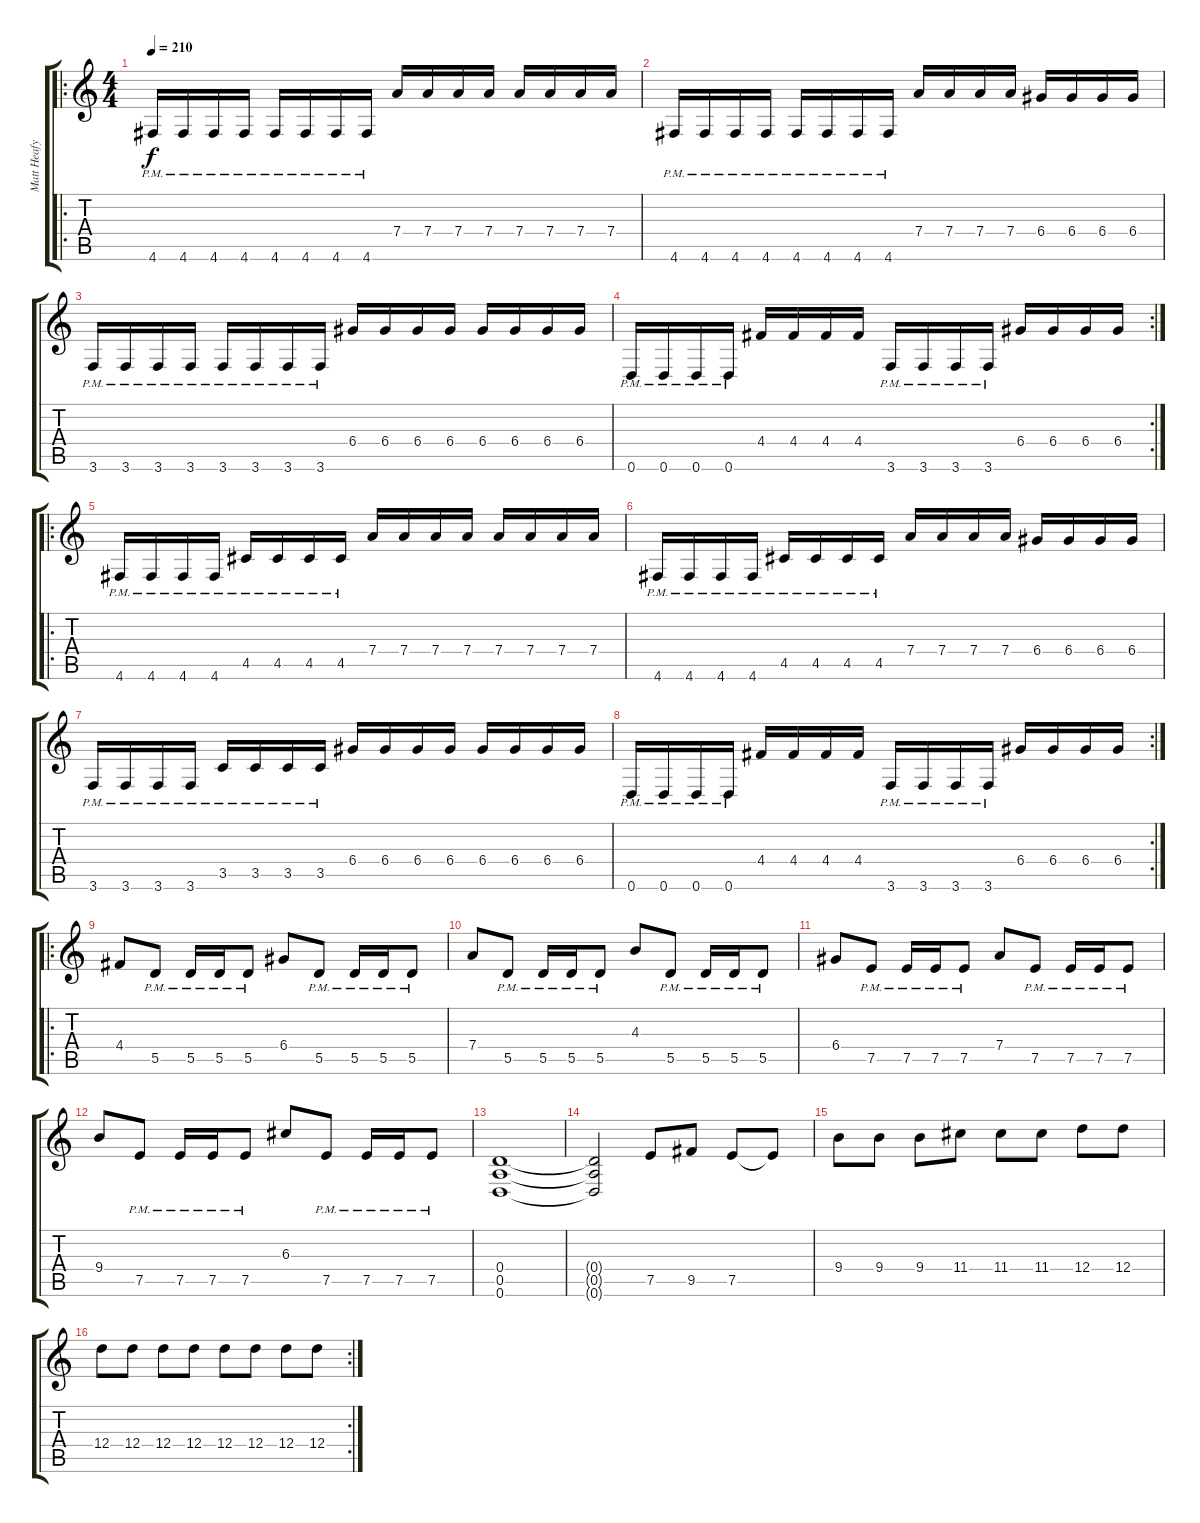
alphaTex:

\track ("Matt Heafy" "Matt Heafy") {instrument distortionguitar}
\staff {score tabs}
\tuning (E4 B3 G3 D3 A2 D2) {hide}
\ro
\ts (4 4)
\tempo 210
\clef g2
\ks c
4.6{pm}.16{dy f} 4.6{pm}.16 4.6{pm}.16 4.6{pm}.16 4.6{pm}.16 4.6{pm}.16 4.6{pm}.16 4.6{pm}.16 7.4.16 7.4.16 7.4.16 7.4.16 7.4.16 7.4.16 7.4.16 7.4.16 |
4.6{pm}.16 4.6{pm}.16 4.6{pm}.16 4.6{pm}.16 4.6{pm}.16 4.6{pm}.16 4.6{pm}.16 4.6{pm}.16 7.4.16 7.4.16 7.4.16 7.4.16 6.4.16 6.4.16 6.4.16 6.4.16 |
3.6{pm}.16 3.6{pm}.16 3.6{pm}.16 3.6{pm}.16 3.6{pm}.16 3.6{pm}.16 3.6{pm}.16 3.6{pm}.16 6.4.16 6.4.16 6.4.16 6.4.16 6.4.16 6.4.16 6.4.16 6.4.16 |
\rc 2
0.6{pm}.16 0.6{pm}.16 0.6{pm}.16 0.6{pm}.16 4.4.16 4.4.16 4.4.16 4.4.16 3.6{pm}.16 3.6{pm}.16 3.6{pm}.16 3.6{pm}.16 6.4.16 6.4.16 6.4.16 6.4.16 |
\ro
4.6{pm}.16 4.6{pm}.16 4.6{pm}.16 4.6{pm}.16 4.5{pm}.16 4.5{pm}.16 4.5{pm}.16 4.5{pm}.16 7.4.16 7.4.16 7.4.16 7.4.16 7.4.16 7.4.16 7.4.16 7.4.16 |
4.6{pm}.16 4.6{pm}.16 4.6{pm}.16 4.6{pm}.16 4.5{pm}.16 4.5{pm}.16 4.5{pm}.16 4.5{pm}.16 7.4.16 7.4.16 7.4.16 7.4.16 6.4.16 6.4.16 6.4.16 6.4.16 |
3.6{pm}.16 3.6{pm}.16 3.6{pm}.16 3.6{pm}.16 3.5{pm}.16 3.5{pm}.16 3.5{pm}.16 3.5{pm}.16 6.4.16 6.4.16 6.4.16 6.4.16 6.4.16 6.4.16 6.4.16 6.4.16 |
\rc 2
0.6{pm}.16 0.6{pm}.16 0.6{pm}.16 0.6{pm}.16 4.4.16 4.4.16 4.4.16 4.4.16 3.6{pm}.16 3.6{pm}.16 3.6{pm}.16 3.6{pm}.16 6.4.16 6.4.16 6.4.16 6.4.16 |
\ro
4.4.8 5.5{pm}.8 5.5{pm}.16 5.5{pm}.16 5.5{pm}.8 6.4.8 5.5{pm}.8 5.5{pm}.16 5.5{pm}.16 5.5{pm}.8 |
7.4.8 5.5{pm}.8 5.5{pm}.16 5.5{pm}.16 5.5{pm}.8 4.3.8 5.5{pm}.8 5.5{pm}.16 5.5{pm}.16 5.5{pm}.8 |
6.4.8 7.5{pm}.8 7.5{pm}.16 7.5{pm}.16 7.5{pm}.8 7.4.8 7.5{pm}.8 7.5{pm}.16 7.5{pm}.16 7.5{pm}.8 |
9.4.8 7.5{pm}.8 7.5{pm}.16 7.5{pm}.16 7.5{pm}.8 6.3.8 7.5{pm}.8 7.5{pm}.16 7.5{pm}.16 7.5{pm}.8 |
(0.4 0.5 0.6).1 |
(0.4{t} 0.5{t} 0.6{t}).2 7.5.8 9.5.8 7.5.8 7.5{t}.8 |
9.4.8 9.4.8 9.4.8 11.4.8 11.4.8 11.4.8 12.4.8 12.4.8 |
\rc 2
12.4.8 12.4.8 12.4.8 12.4.8 12.4.8 12.4.8 12.4.8 12.4.8
